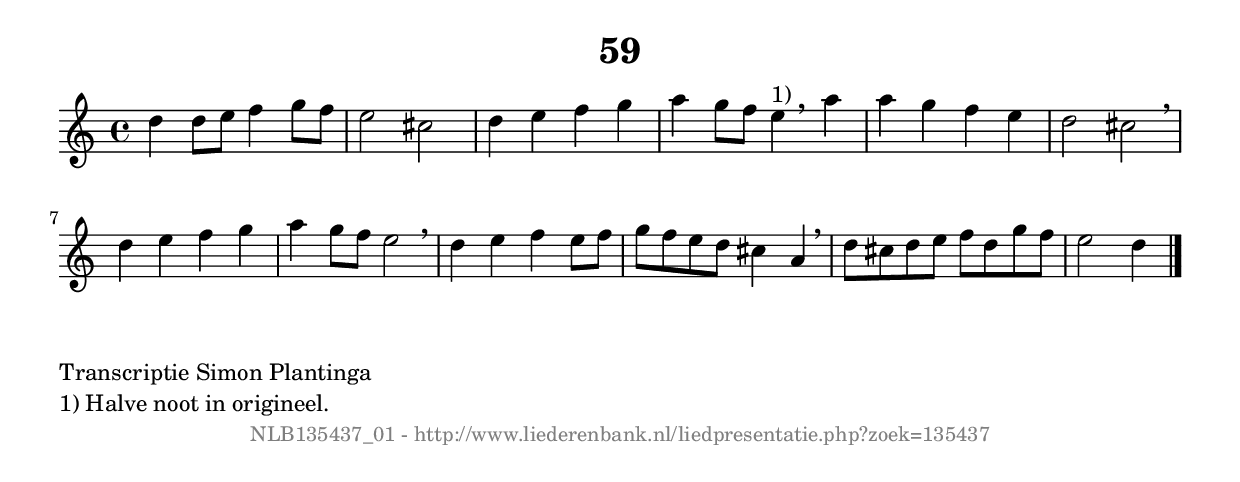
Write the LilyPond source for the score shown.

%
% produced by wce2krn 1.64 (7 June 2014)
%
\version"2.16"
#(append! paper-alist '(("long" . (cons (* 210 mm) (* 2000 mm)))))
#(set-default-paper-size "long")
sb = {\breathe}
mBreak = {\breathe }
bBreak = {\breathe }
x = {\once\override NoteHead #'style = #'cross }
gl=\glissando
itime={\override Staff.TimeSignature #'stencil = ##f }
ficta = {\once\set suggestAccidentals = ##t}
fine = {\once\override Score.RehearsalMark #'self-alignment-X = #1 \mark \markup {\italic{Fine}}}
dc = {\once\override Score.RehearsalMark #'self-alignment-X = #1 \mark \markup {\italic{D.C.}}}
dcf = {\once\override Score.RehearsalMark #'self-alignment-X = #1 \mark \markup {\italic{D.C. al Fine}}}
dcc = {\once\override Score.RehearsalMark #'self-alignment-X = #1 \mark \markup {\italic{D.C. al Coda}}}
ds = {\once\override Score.RehearsalMark #'self-alignment-X = #1 \mark \markup {\italic{D.S.}}}
dsf = {\once\override Score.RehearsalMark #'self-alignment-X = #1 \mark \markup {\italic{D.S. al Fine}}}
dsc = {\once\override Score.RehearsalMark #'self-alignment-X = #1 \mark \markup {\italic{D.S. al Coda}}}
pv = {\set Score.repeatCommands = #'((volta "1"))}
sv = {\set Score.repeatCommands = #'((volta "2"))}
tv = {\set Score.repeatCommands = #'((volta "3"))}
qv = {\set Score.repeatCommands = #'((volta "4"))}
xv = {\set Score.repeatCommands = #'((volta #f))}
\header{ tagline = ""
title = "59"
}
\score {{
\key d \dorian
\relative g'
{
\set melismaBusyProperties = #'()
\time 4/4
\tempo 4=120
\override Score.MetronomeMark #'transparent = ##t
\override Score.RehearsalMark #'break-visibility = #(vector #t #t #f)
d'4 d8 e8 f4 g8 f8 | e2 cis2 | d4 e4 f4 g4 | a4 g8 f8 e4^"1)" \bar ":|:" \bBreak
a4 | a4 g4 f4 e4 | d2 cis2 \sb | d4 e4 f4 g4 | a4 g8 f8 e2 | \mBreak \bar "|"
d4 e4 f4 e8 f8 | g8 f8 e8 d8 cis4 a4 \sb | d8 cis8 d8 e8 f8 d8 g8 f8 | e2 d4 \bar "|."
 }}
 \midi { }
 \layout {
            indent = 0.0\cm
}
}
\markup { \wordwrap-string #" 
Transcriptie Simon Plantinga

1) Halve noot in origineel.
"}
\markup { \vspace #0 } \markup { \with-color #grey \fill-line { \center-column { \smaller "NLB135437_01 - http://www.liederenbank.nl/liedpresentatie.php?zoek=135437" } } }
